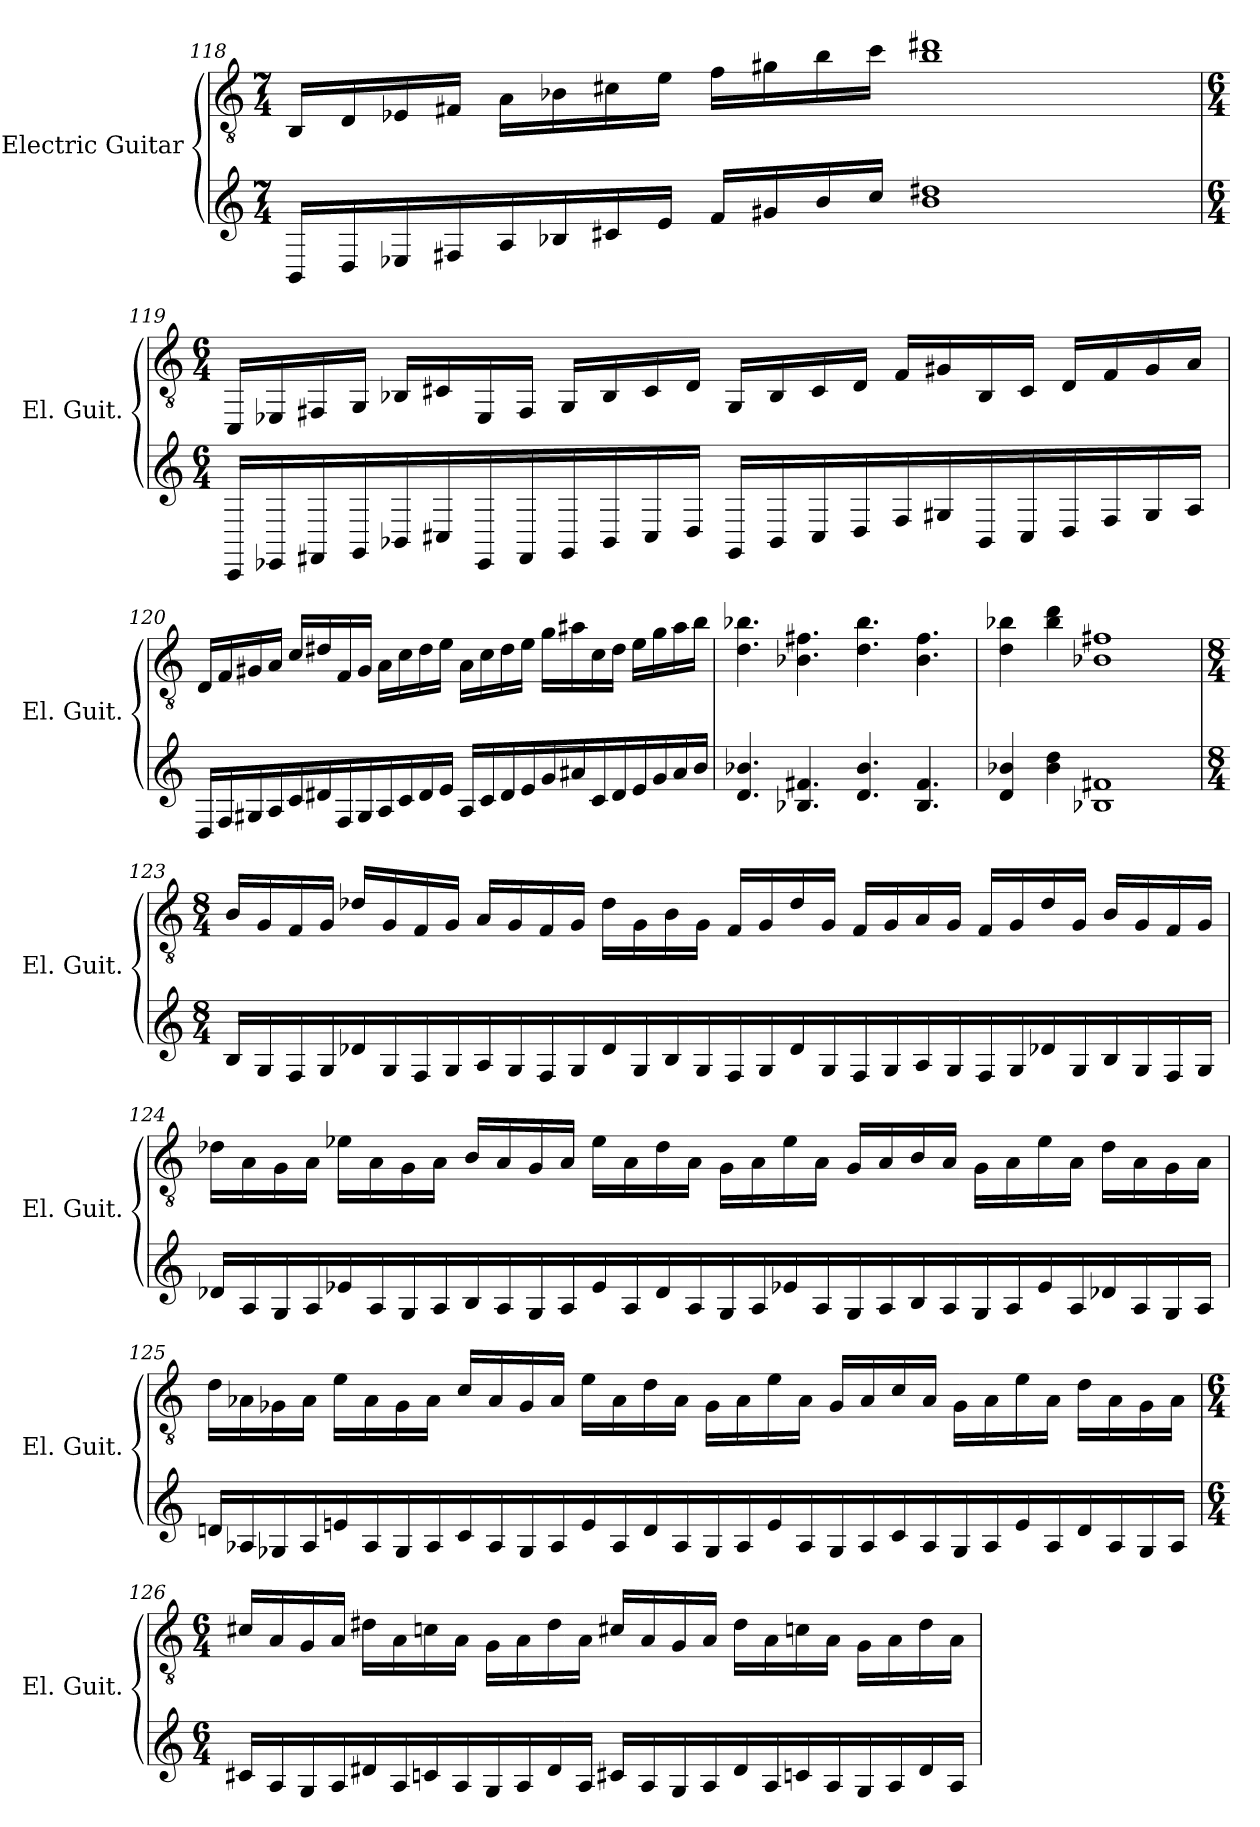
**kern	**kern
*part1	*part1
*staff2	*staff1
*I"Electric Guitar	*
*I'El. Guit.	*
!!LO:LB:g=z
*	*clefGv2
*k[]	*k[]
*M7/4	*M7/4
=118	=118
16BBLL	16BB/LL
16D	16D/
16E-	16E-X/
16F#	16F#X/JJ
16A	16A\LL
16B-	16B-X\
16c#	16c#X\
16eJJ	16e\JJ
16fLL	16f\LL
16g#	16g#X\
16b	16b\
16ccJJ	16cc\JJ
1b 1dd#	1b 1dd#X
!!LO:PB:g=z
=119	=119
*M6/4	*M6/4
16CCLL	16CC/LL
16EE-X	16EE-X/
16FF#X	16FF#X/
16GG	16GG/JJ
16BB-X	16BB-X/LL
16C#X	16C#X/
16EE-	16EE-/
16FF#	16FF#/JJ
16GG	16GG/LL
16BB-	16BB-/
16C#	16C#/
16DJJ	16D/JJ
16GGLL	16GG/LL
16BB-	16BB-/
16C#	16C#/
16D	16D/JJ
16F	16F/LL
16G#X	16G#X/
16BB-	16BB-/
16C#	16C#/JJ
16D	16D/LL
16F	16F/
16G#	16G#/
16AJJ	16A/JJ
!!LO:LB:g=z
=120	=120
16DLL	16D/LL
16F	16F/
16G#	16G#X/
16A	16A/JJ
16c	16c/LL
16d#	16d#X/
16F	16F/
16G#	16G#/JJ
16A	16A\LL
16c	16c\
16d#	16d#\
16eJJ	16e\JJ
16ALL	16A\LL
16c	16c\
16d#	16d#\
16e	16e\JJ
16g	16g\LL
16a#	16a#X\
16c	16c\
16d#	16d#\JJ
16e	16e\LL
16g	16g\
16a#	16a#\
16bJJ	16b\JJ
=121	=121
4.d 4.b-	4.d\ 4.b-X\
4.B- 4.f#	4.B-X\ 4.f#X\
4.d 4.b-	4.d\ 4.b-\
4.B- 4.f#	4.B-\ 4.f#\
=122	=122
4d 4b-	4d\ 4b-X\
4b- 4dd	4b-\ 4dd\
1B-X 1f#X	1B-X 1f#X
!!LO:LB:g=z
=123	=123
*M8/4	*M8/4
16BLL	16B/LL
16G	16G/
16F	16F/
16G	16G/JJ
16d-X	16d-X/LL
16G	16G/
16F	16F/
16G	16G/JJ
16A	16A/LL
16G	16G/
16F	16F/
16G	16G/JJ
16d-	16d-\LL
16G	16G\
16B	16B\
16G	16G\JJ
16F	16F/LL
16G	16G/
16d-	16d-/
16G	16G/JJ
16F	16F/LL
16G	16G/
16A	16A/
16G	16G/JJ
16F	16F/LL
16G	16G/
16d-X	16d-/
16G	16G/JJ
16B	16B/LL
16G	16G/
16F	16F/
16GJJ	16G/JJ
!!LO:LB:g=z
=124	=124
16d-LL	16d-X\LL
16A	16A\
16G	16G\
16A	16A\JJ
16e-X	16e-X\LL
16A	16A\
16G	16G\
16A	16A\JJ
16B	16B/LL
16A	16A/
16G	16G/
16A	16A/JJ
16e-	16e-\LL
16A	16A\
16d-	16d-\
16A	16A\JJ
16G	16G\LL
16A	16A\
16e-X	16e-\
16A	16A\JJ
16G	16G/LL
16A	16A/
16B	16B/
16A	16A/JJ
16G	16G\LL
16A	16A\
16e-	16e-\
16A	16A\JJ
16d-X	16d-\LL
16A	16A\
16G	16G\
16AJJ	16A\JJ
!!LO:LB:g=z
=125	=125
16dnLL	16d\LL
16A-X	16A-X\
16G-X	16G-X\
16A-	16A-\JJ
16en	16e\LL
16A-	16A-\
16G-	16G-\
16A-	16A-\JJ
16c	16c/LL
16A-	16A-/
16G-	16G-/
16A-	16A-/JJ
16e	16e\LL
16A-	16A-\
16d	16d\
16A-	16A-\JJ
16G-	16G-\LL
16A-	16A-\
16e	16e\
16A-	16A-\JJ
16G-	16G-/LL
16A-	16A-/
16c	16c/
16A-	16A-/JJ
16G-	16G-\LL
16A-	16A-\
16e	16e\
16A-	16A-\JJ
16d	16d\LL
16A-	16A-\
16G-	16G-\
16A-JJ	16A-\JJ
!!LO:PB:g=z
=126	=126
*M6/4	*M6/4
16c#XLL	16c#X/LL
16A	16A/
16G	16G/
16A	16A/JJ
16d#X	16d#X\LL
16A	16A\
16cn	16cn\
16A	16A\JJ
16G	16G\LL
16A	16A\
16d#	16d#\
16AJJ	16A\JJ
16c#XLL	16c#X/LL
16A	16A/
16G	16G/
16A	16A/JJ
16d#	16d#\LL
16A	16A\
16cn	16cn\
16A	16A\JJ
16G	16G\LL
16A	16A\
16d#	16d#\
16AJJ	16A\JJ
=	=
*-	*-
